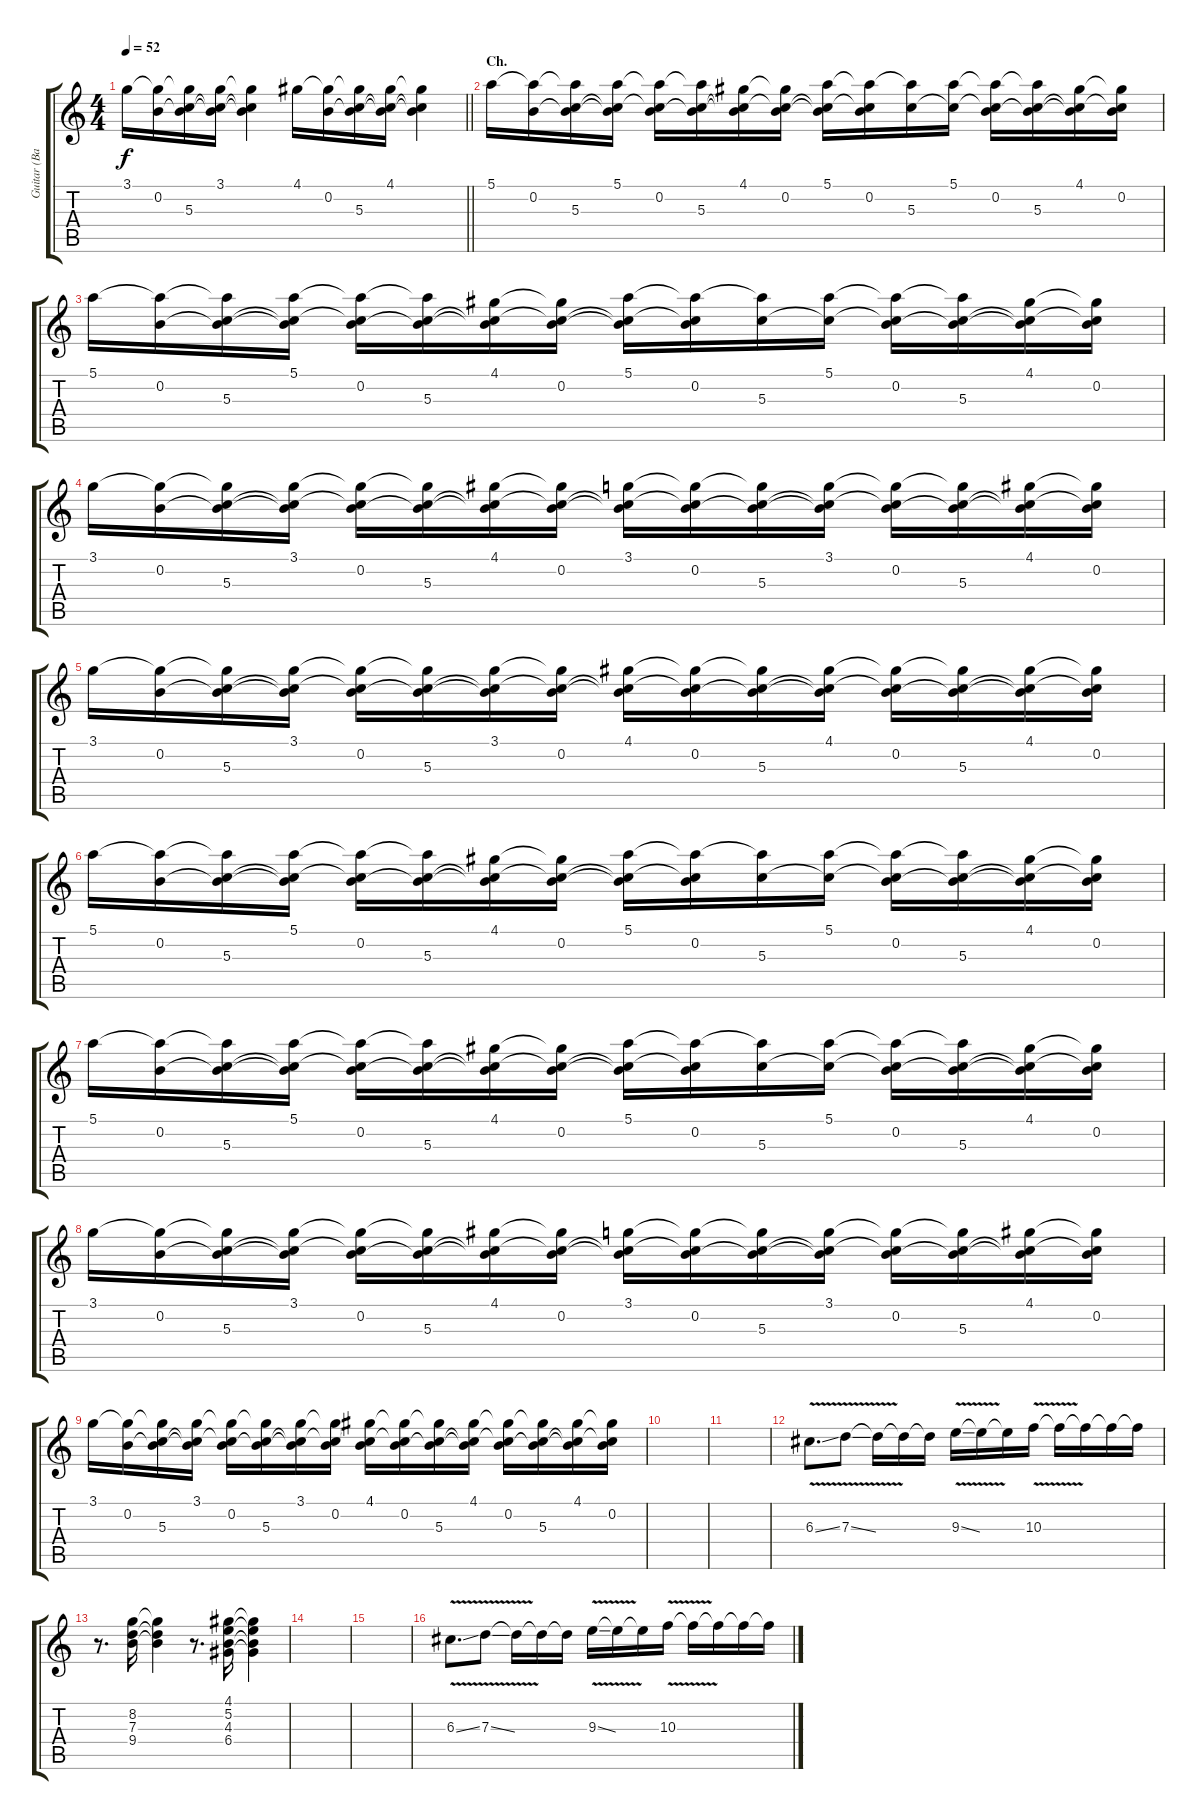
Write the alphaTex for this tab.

\track ("Guitar (Вадим)" "Guitar (Ва") {instrument electricguitarclean}
\staff {score tabs}
\tuning (E4 B3 G3 D3 A2 E2) {hide}
\ts (4 4)
\tempo 52
\clef g2
\barLineRight lightlight
\ks c
3.1.16{dy f} (3.1{t} 0.2).16 (3.1{t} 0.2{t} 5.3).16 (3.1 0.2{t} 5.3{t}).16 (3.1{t} 0.2{t} 5.3{t}).4 4.1.16 (4.1{t} 0.2).16 (4.1{t} 0.2{t} 5.3).16 (4.1 0.2{t} 5.3{t}).16 (4.1{t} 0.2{t} 5.3{t}).4 |
\section ("" "Ch.")
5.1.16 (5.1{t} 0.2).16 (5.1{t} 0.2{t} 5.3).16 (5.1 0.2{t} 5.3{t}).16 (5.1{t} 0.2 5.3{t}).16 (5.1{t} 0.2{t} 5.3).16 (4.1 0.2{t} 5.3{t}).16 (4.1{t} 0.2 5.3{t}).16 (5.1 0.2{t} 5.3{t}).16 (5.1{t} 0.2 5.3{t}).16 (5.1{t} 5.3).16 (5.1 5.3{t}).16 (5.1{t} 0.2 5.3{t}).16 (5.1{t} 0.2{t} 5.3).16 (4.1 0.2{t} 5.3{t}).16 (4.1{t} 0.2 5.3{t}).16 |
5.1.16 (5.1{t} 0.2).16 (5.1{t} 0.2{t} 5.3).16 (5.1 0.2{t} 5.3{t}).16 (5.1{t} 0.2 5.3{t}).16 (5.1{t} 0.2{t} 5.3).16 (4.1 0.2{t} 5.3{t}).16 (4.1{t} 0.2 5.3{t}).16 (5.1 0.2{t} 5.3{t}).16 (5.1{t} 0.2 5.3{t}).16 (5.1{t} 5.3).16 (5.1 5.3{t}).16 (5.1{t} 0.2 5.3{t}).16 (5.1{t} 0.2{t} 5.3).16 (4.1 0.2{t} 5.3{t}).16 (4.1{t} 0.2 5.3{t}).16 |
3.1.16 (3.1{t} 0.2).16 (3.1{t} 0.2{t} 5.3).16 (3.1 0.2{t} 5.3{t}).16 (3.1{t} 0.2 5.3{t}).16 (3.1{t} 0.2{t} 5.3).16 (4.1 0.2{t} 5.3{t}).16 (4.1{t} 0.2 5.3{t}).16 (3.1 0.2{t} 5.3{t}).16 (3.1{t} 0.2 5.3{t}).16 (3.1{t} 0.2{t} 5.3).16 (3.1 0.2{t} 5.3{t}).16 (3.1{t} 0.2 5.3{t}).16 (3.1{t} 0.2{t} 5.3).16 (4.1 0.2{t} 5.3{t}).16 (4.1{t} 0.2 5.3{t}).16 |
3.1.16 (3.1{t} 0.2).16 (3.1{t} 0.2{t} 5.3).16 (3.1 0.2{t} 5.3{t}).16 (3.1{t} 0.2 5.3{t}).16 (3.1{t} 0.2{t} 5.3).16 (3.1 0.2{t} 5.3{t}).16 (3.1{t} 0.2 5.3{t}).16 (4.1 0.2{t} 5.3{t}).16 (4.1{t} 0.2 5.3{t}).16 (4.1{t} 0.2{t} 5.3).16 (4.1 0.2{t} 5.3{t}).16 (4.1{t} 0.2 5.3{t}).16 (4.1{t} 0.2{t} 5.3).16 (4.1 0.2{t} 5.3{t}).16 (4.1{t} 0.2 5.3{t}).16 |
5.1.16 (5.1{t} 0.2).16 (5.1{t} 0.2{t} 5.3).16 (5.1 0.2{t} 5.3{t}).16 (5.1{t} 0.2 5.3{t}).16 (5.1{t} 0.2{t} 5.3).16 (4.1 0.2{t} 5.3{t}).16 (4.1{t} 0.2 5.3{t}).16 (5.1 0.2{t} 5.3{t}).16 (5.1{t} 0.2 5.3{t}).16 (5.1{t} 5.3).16 (5.1 5.3{t}).16 (5.1{t} 0.2 5.3{t}).16 (5.1{t} 0.2{t} 5.3).16 (4.1 0.2{t} 5.3{t}).16 (4.1{t} 0.2 5.3{t}).16 |
5.1.16 (5.1{t} 0.2).16 (5.1{t} 0.2{t} 5.3).16 (5.1 0.2{t} 5.3{t}).16 (5.1{t} 0.2 5.3{t}).16 (5.1{t} 0.2{t} 5.3).16 (4.1 0.2{t} 5.3{t}).16 (4.1{t} 0.2 5.3{t}).16 (5.1 0.2{t} 5.3{t}).16 (5.1{t} 0.2 5.3{t}).16 (5.1{t} 5.3).16 (5.1 5.3{t}).16 (5.1{t} 0.2 5.3{t}).16 (5.1{t} 0.2{t} 5.3).16 (4.1 0.2{t} 5.3{t}).16 (4.1{t} 0.2 5.3{t}).16 |
3.1.16 (3.1{t} 0.2).16 (3.1{t} 0.2{t} 5.3).16 (3.1 0.2{t} 5.3{t}).16 (3.1{t} 0.2 5.3{t}).16 (3.1{t} 0.2{t} 5.3).16 (4.1 0.2{t} 5.3{t}).16 (4.1{t} 0.2 5.3{t}).16 (3.1 0.2{t} 5.3{t}).16 (3.1{t} 0.2 5.3{t}).16 (3.1{t} 0.2{t} 5.3).16 (3.1 0.2{t} 5.3{t}).16 (3.1{t} 0.2 5.3{t}).16 (3.1{t} 0.2{t} 5.3).16 (4.1 0.2{t} 5.3{t}).16 (4.1{t} 0.2 5.3{t}).16 |
3.1.16 (3.1{t} 0.2).16 (3.1{t} 0.2{t} 5.3).16 (3.1 0.2{t} 5.3{t}).16 (3.1{t} 0.2 5.3{t}).16 (3.1{t} 0.2{t} 5.3).16 (3.1 0.2{t} 5.3{t}).16 (3.1{t} 0.2 5.3{t}).16 (4.1 0.2{t} 5.3{t}).16 (4.1{t} 0.2 5.3{t}).16 (4.1{t} 0.2{t} 5.3).16 (4.1 0.2{t} 5.3{t}).16 (4.1{t} 0.2 5.3{t}).16 (4.1{t} 0.2{t} 5.3).16 (4.1 0.2{t} 5.3{t}).16 (4.1{t} 0.2 5.3{t}).16 |
|
|
6.3{v ss}.8{d} 7.3{v ss}.8 7.3{t}.16 7.3{t}.16 7.3{t}.16 9.3{v ss}.16 9.3{t}.16 9.3{t}.16 10.3{v}.16 10.3{t}.16 10.3{t}.16 10.3{t}.16 10.3{t}.16 |
r.8{d} (8.2 7.3 9.4).16 (8.2{t} 7.3{t} 9.4{t}).4 r.8{d} (4.1 5.2 4.3 6.4).16 (4.1{t} 5.2{t} 4.3{t} 6.4{t}).4 |
|
|
6.3{v ss}.8{d} 7.3{v ss}.8 7.3{t}.16 7.3{t}.16 7.3{t}.16 9.3{v ss}.16 9.3{t}.16 9.3{t}.16 10.3{v}.16 10.3{t}.16 10.3{t}.16 10.3{t}.16 10.3{t}.16
